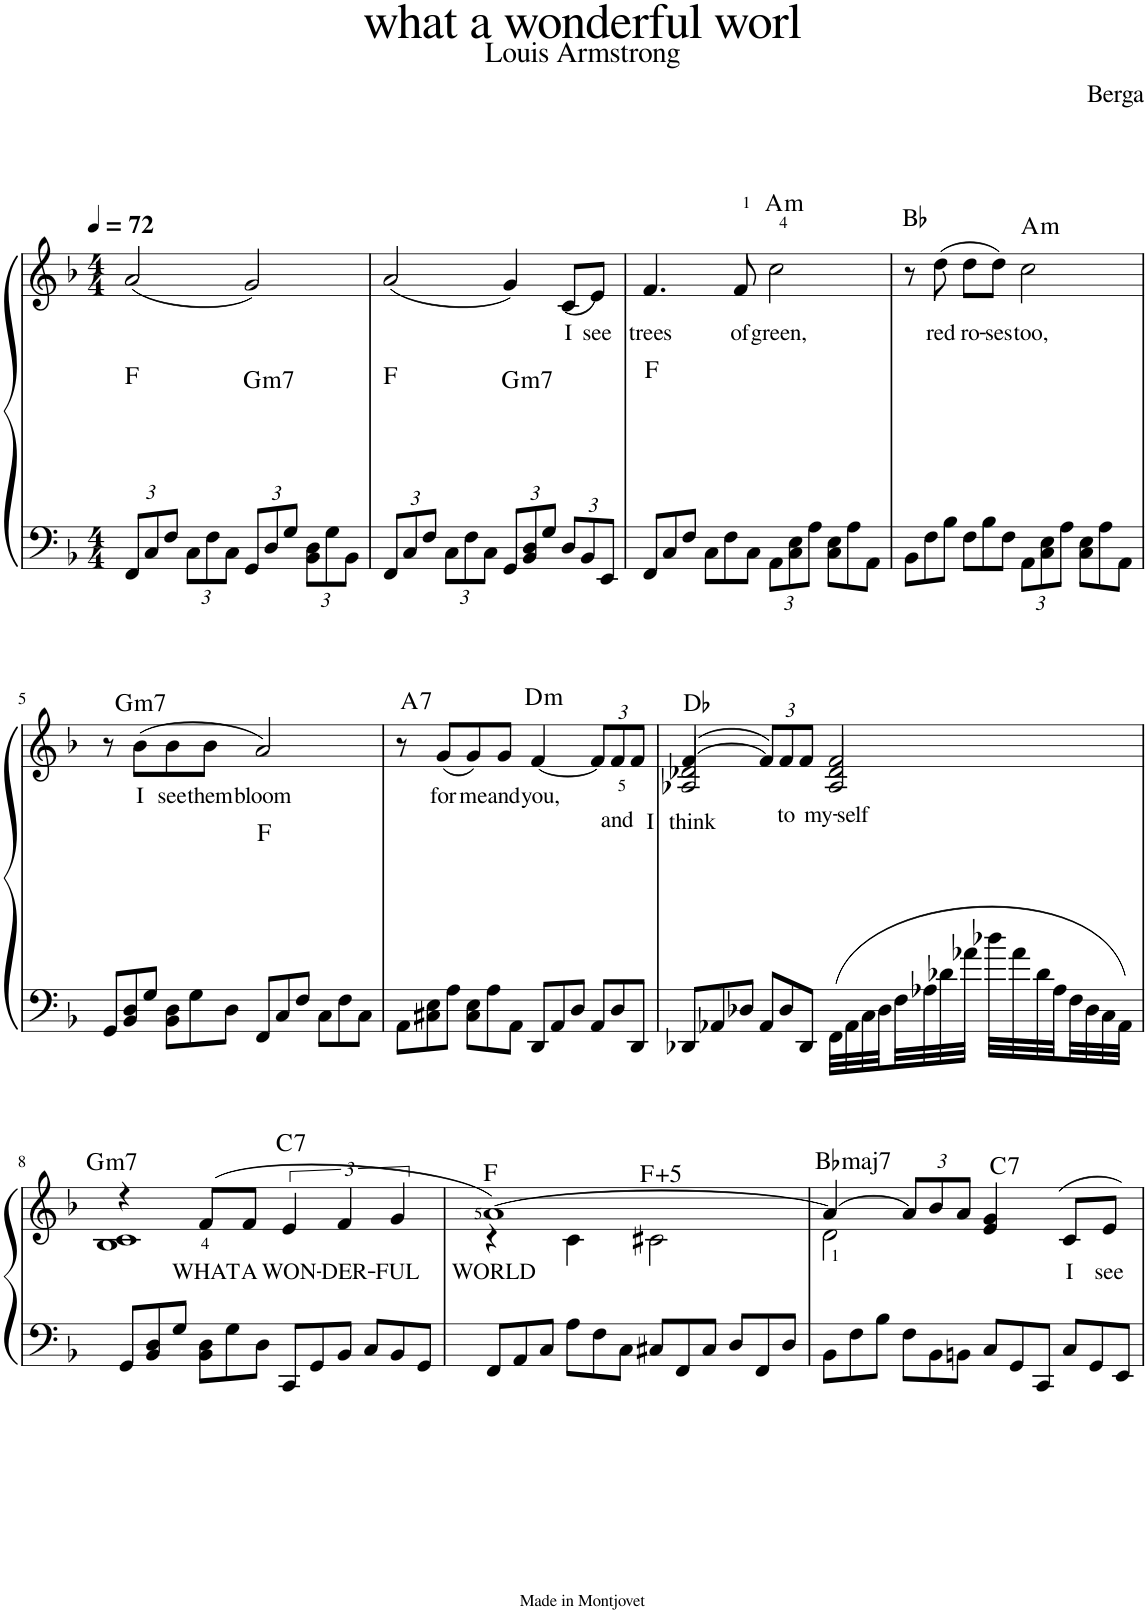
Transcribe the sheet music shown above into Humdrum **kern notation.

**kern	**kern	**text	**harte
*part1	*part1	*part1	*part1
*staff2	*staff1	*staff1	*
*I"Piano	*	*	*
*clefF4	*clefG2	*	*
*k[b-]	*k[b-]	*	*
*M4/4	*M4/4	*	*
*MM72	*MM72	*	*
*Xbrackettup	*	*	*
=1	=1	=1	=1
12FF/L	(2a/	.	F:maj
12C/	.	.	.
12F/J	.	.	.
12C\L	.	.	.
12F\	.	.	.
12C\J	.	.	.
!	!	!	!LO:H:kt=m7
12GG/L	2g/)	.	G:min7
12D/	.	.	.
12G/J	.	.	.
12BB-\ 12D\L	.	.	.
12G\	.	.	.
12BB-\J	.	.	.
=2	=2	=2	=2
12FF/L	(2a/	.	F:maj
12C/	.	.	.
12F/J	.	.	.
12C\L	.	.	.
12F\	.	.	.
12C\J	.	.	.
!	!	!	!LO:H:kt=m7
12GG/L	4g/)	.	G:min7
12BB-/ 12D/	.	.	.
12G/J	.	.	.
!	!	!LO:LY:b	!
12D/L	(8c/L	I	.
12BB-/	.	.	.
!	!	!LO:LY:b	!
.	8e/J)	see	.
12EE/J	.	.	.
=3	=3	=3	=3
!	!	!LO:LY:b	!
12FF/L	4.f/	trees	F:maj
12C/	.	.	.
12F/J	.	.	.
12C\L	.	.	.
12F\	.	.	.
!	!	!LO:LY:b	!
.	8f/	of	.
12C\J	.	.	.
!	!	!LO:LY:b	!LO:H:kt=m
12AA\L	2cc\	green,	A:min
12C\ 12E\	.	.	.
12A\J	.	.	.
12C\ 12E\L	.	.	.
12A\	.	.	.
12AA\J	.	.	.
=4	=4	=4	=4
!	!	!	!LO:H:kt=N.C.
12BB-\L	8r	.	N
12F\	.	.	.
!	!	!LO:LY:b	!
.	(8dd\	red	.
12B-\J	.	.	.
!	!	!LO:LY:b	!
12F\L	8dd\L	ro-	.
12B-\	.	.	.
!	!	!LO:LY:b	!
.	8dd\J)	-ses	.
12F\J	.	.	.
!	!	!LO:LY:b	!LO:H:kt=m
12AA\L	2cc\	too,	A:min
12C\ 12E\	.	.	.
12A\J	.	.	.
12C\ 12E\L	.	.	.
12A\	.	.	.
12AA\J	.	.	.
!!LO:LB:g=z
=5	=5	=5	=5
!	!	!	!LO:H:kt=m7
12GG/L	8r	.	G:min7
12BB-/ 12D/	.	.	.
!	!	!LO:LY:b	!
.	(8b-\L	I	.
12G/J	.	.	.
!	!	!LO:LY:b	!
12BB-\ 12D\L	8b-\	see	.
12G\	.	.	.
!	!	!LO:LY:b	!
.	8b-\J	them	.
12D\J	.	.	.
!	!	!LO:LY:b	!
12FF/L	2a/)	bloom	F:maj
12C/	.	.	.
12F/J	.	.	.
12C\L	.	.	.
12F\	.	.	.
12C\J	.	.	.
=6	=6	=6	=6
!	!	!	!LO:H:kt=7
12AA\L	8r	.	A:7
12C#X\ 12E\	.	.	.
!	!	!LO:LY:b	!
.	(8g/L	for	.
12A\J	.	.	.
!	!	!LO:LY:b	!
12C#\ 12E\L	8g/)	me	.
12A\	.	.	.
!	!	!LO:LY:b	!
.	8g/J	and	.
12AA\J	.	.	.
!	!	!LO:LY:b	!LO:H:kt=m
12DD/L	[4f/	you,	D:min
12AA/	.	.	.
12D/J	.	.	.
*	*Xbrackettup	*	*
12AA/L	12f/L]	.	.
!	!	!LO:LY:b	!
12D/	12f/	and	.
!	!	!LO:LY:b	!
12DD/J	12f/J	I	.
=7	=7	=7	=7
!	!	!LO:LY:b	!
*	*^	*	*
12DD-X/L	([4f/	2A-X/ 2d-X/	think	Db:maj
12AA-X/	.	.	.	.
12D-X/J	.	.	.	.
12AA-/L	12f/L])	.	.	.
!	!	!	!LO:LY:b	!
12D-/	12f/	.	to	.
!	!	!	!LO:LY:b	!
12DD-/J	12f/J	.	my-	.
!	!	!	!LO:LY:b	!
32FF\LLL	2f/	2A-/ 2d-/	-self	.
32AA-\	.	.	.	.
32C\	.	.	.	.
32D-\	.	.	.	.
32F\	.	.	.	.
32A-X\	.	.	.	.
32d-X\	.	.	.	.
32a-X\JJJ	.	.	.	.
32dd-X\LLL	.	.	.	.
32a-\	.	.	.	.
32d-\	.	.	.	.
32A-\	.	.	.	.
32F\	.	.	.	.
32D-\	.	.	.	.
32C\	.	.	.	.
32AA-\JJJ	.	.	.	.
!!LO:LB:g=z	!!
=8	=8	=8	=8	=8
!	!	!	!	!LO:H:kt=m7
12GG/L	4r	1B- 1c	.	G:min7
12BB-/ 12D/	.	.	.	.
12G/J	.	.	.	.
!	!	!	!LO:LY:b	!
12BB-\ 12D\L	(8f/L	.	WHAT	.
12G\	.	.	.	.
!	!	!	!LO:LY:b	!
.	8f/J	.	A	.
12D\J	.	.	.	.
*	*brackettup	*	*	*
!	!	!	!LO:LY:b	!LO:H:kt=7
12CC/L	6e/	.	WON-	C:7
12GG/	.	.	.	.
!	!	!	!LO:LY:b	!
12BB-/J	6f/	.	-DER-	.
12C/L	.	.	.	.
!	!	!	!LO:LY:b	!
12BB-/	6g/	.	-FUL	.
12GG/J	.	.	.	.
=9	=9	=9	=9	=9
!	!	!	!LO:LY:b	!LO:H:kt=N.C.
12FF/L	[1a)	4r	WORLD	N
12AA/	.	.	.	.
12C/J	.	.	.	.
12A\L	.	4c\	.	.
12F\	.	.	.	.
12C\J	.	.	.	.
!	!	!	!	!LO:H:kt=5
12C#X/L	.	2c#X\	.	F:(1,5)
12FF/	.	.	.	.
12C#/J	.	.	.	.
12D/L	.	.	.	.
12FF/	.	.	.	.
12D/J	.	.	.	.
=10	=10	=10	=10	=10
!	!	!	!	!LO:H:kt=maj7
12BB-\L	4a/_	2d\	.	Bb:maj7
12F\	.	.	.	.
12B-\J	.	.	.	.
*	*Xbrackettup	*	*	*
12F\L	12a/L]	.	.	.
12BB-\	12b-/	.	.	.
12BBn\J	12a/J	.	.	.
!	!	!	!	!LO:H:kt=7
12C/L	4e/ 4g/	2ryy	.	C:7
12GG/	.	.	.	.
12CC/J	.	.	.	.
!	!	!	!LO:LY:b	!
12C/L	8c/L	.	I	.
12GG/	.	.	.	.
!	!	!	!LO:LY:b	!
.	8e/J	.	see	.
12EE/J	.	.	.	.
*	*v	*v	*	*
=	=	=	=
*-	*-	*-	*-
